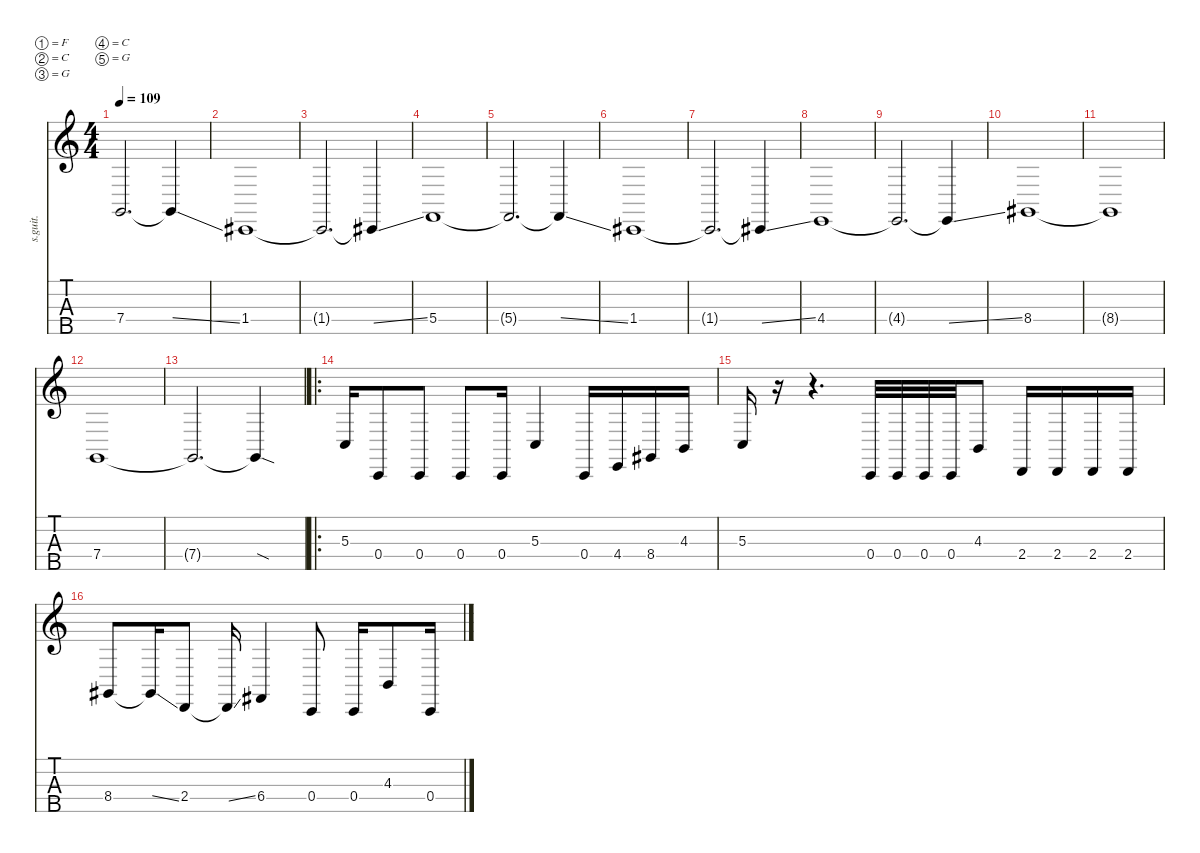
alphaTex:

\defaultSystemsLayout 4
\hideDynamics
\bracketExtendMode nobrackets
\track ("Electric Bass" "s.guit.") {instrument electricbassfinger}
\staff {score tabs}
\tuning (F2 C2 G1 C1 G0)
\ts (4 4)
\tempo 109
\clef g2
\ks c
7.4{t}.2{d lyrics (0 "") lyrics (1 "") lyrics (2 "") lyrics (3 "") lyrics (4 "") dy f} 7.4{ss t}.4{lyrics (0 "") lyrics (1 "") lyrics (2 "") lyrics (3 "") lyrics (4 "")} |
1.4{acc #}.1{lyrics (0 "") lyrics (1 "") lyrics (2 "") lyrics (3 "") lyrics (4 "")} |
1.4{t acc #}.2{d lyrics (0 "") lyrics (1 "") lyrics (2 "") lyrics (3 "") lyrics (4 "")} 1.4{ss t acc #}.4{lyrics (0 "") lyrics (1 "") lyrics (2 "") lyrics (3 "") lyrics (4 "")} |
5.4.1{lyrics (0 "") lyrics (1 "") lyrics (2 "") lyrics (3 "") lyrics (4 "")} |
5.4{t}.2{d lyrics (0 "") lyrics (1 "") lyrics (2 "") lyrics (3 "") lyrics (4 "")} 5.4{ss t}.4{lyrics (0 "") lyrics (1 "") lyrics (2 "") lyrics (3 "") lyrics (4 "")} |
1.4{acc #}.1{lyrics (0 "") lyrics (1 "") lyrics (2 "") lyrics (3 "") lyrics (4 "")} |
1.4{t acc #}.2{d lyrics (0 "") lyrics (1 "") lyrics (2 "") lyrics (3 "") lyrics (4 "")} 1.4{ss t acc #}.4{lyrics (0 "") lyrics (1 "") lyrics (2 "") lyrics (3 "") lyrics (4 "")} |
4.4.1{lyrics (0 "") lyrics (1 "") lyrics (2 "") lyrics (3 "") lyrics (4 "")} |
4.4{t}.2{d lyrics (0 "") lyrics (1 "") lyrics (2 "") lyrics (3 "") lyrics (4 "")} 4.4{ss t}.4{lyrics (0 "") lyrics (1 "") lyrics (2 "") lyrics (3 "") lyrics (4 "")} |
8.4{acc #}.1{lyrics (0 "") lyrics (1 "") lyrics (2 "") lyrics (3 "") lyrics (4 "")} |
8.4{t acc #}.1{lyrics (0 "") lyrics (1 "") lyrics (2 "") lyrics (3 "") lyrics (4 "")} |
7.4.1{lyrics (0 "") lyrics (1 "") lyrics (2 "") lyrics (3 "") lyrics (4 "")} |
7.4{t}.2{d lyrics (0 "") lyrics (1 "") lyrics (2 "") lyrics (3 "") lyrics (4 "")} 7.4{sod t}.4{lyrics (0 "") lyrics (1 "") lyrics (2 "") lyrics (3 "") lyrics (4 "")} |
\ro
5.3.16{lyrics (0 "") lyrics (1 "") lyrics (2 "") lyrics (3 "") lyrics (4 "")} 0.4.8{lyrics (0 "") lyrics (1 "") lyrics (2 "") lyrics (3 "") lyrics (4 "")} 0.4.8{lyrics (0 "") lyrics (1 "") lyrics (2 "") lyrics (3 "") lyrics (4 "")} 0.4.8{lyrics (0 "") lyrics (1 "") lyrics (2 "") lyrics (3 "") lyrics (4 "")} 0.4.16{lyrics (0 "") lyrics (1 "") lyrics (2 "") lyrics (3 "") lyrics (4 "")} 5.3.4{lyrics (0 "") lyrics (1 "") lyrics (2 "") lyrics (3 "") lyrics (4 "")} 0.4.16{lyrics (0 "") lyrics (1 "") lyrics (2 "") lyrics (3 "") lyrics (4 "")} 4.4.16{lyrics (0 "") lyrics (1 "") lyrics (2 "") lyrics (3 "") lyrics (4 "")} 8.4{acc #}.16{lyrics (0 "") lyrics (1 "") lyrics (2 "") lyrics (3 "") lyrics (4 "")} 4.3.16{lyrics (0 "") lyrics (1 "") lyrics (2 "") lyrics (3 "") lyrics (4 "")} |
5.3.16{lyrics (0 "") lyrics (1 "") lyrics (2 "") lyrics (3 "") lyrics (4 "")} r.16 r.4{d} 0.4.32{lyrics (0 "") lyrics (1 "") lyrics (2 "") lyrics (3 "") lyrics (4 "")} 0.4.32{lyrics (0 "") lyrics (1 "") lyrics (2 "") lyrics (3 "") lyrics (4 "")} 0.4.32{lyrics (0 "") lyrics (1 "") lyrics (2 "") lyrics (3 "") lyrics (4 "")} 0.4.32{lyrics (0 "") lyrics (1 "") lyrics (2 "") lyrics (3 "") lyrics (4 "")} 4.3.8{lyrics (0 "") lyrics (1 "") lyrics (2 "") lyrics (3 "") lyrics (4 "")} 2.4.16{lyrics (0 "") lyrics (1 "") lyrics (2 "") lyrics (3 "") lyrics (4 "")} 2.4.16{lyrics (0 "") lyrics (1 "") lyrics (2 "") lyrics (3 "") lyrics (4 "")} 2.4.16{lyrics (0 "") lyrics (1 "") lyrics (2 "") lyrics (3 "") lyrics (4 "")} 2.4.16{lyrics (0 "") lyrics (1 "") lyrics (2 "") lyrics (3 "") lyrics (4 "")} |
8.4{acc #}.8{lyrics (0 "") lyrics (1 "") lyrics (2 "") lyrics (3 "") lyrics (4 "")} 8.4{ss t acc #}.16{lyrics (0 "") lyrics (1 "") lyrics (2 "") lyrics (3 "") lyrics (4 "")} 2.4.8{lyrics (0 "") lyrics (1 "") lyrics (2 "") lyrics (3 "") lyrics (4 "")} 2.4{ss t}.16{lyrics (0 "") lyrics (1 "") lyrics (2 "") lyrics (3 "") lyrics (4 "")} 6.4{acc #}.4{lyrics (0 "") lyrics (1 "") lyrics (2 "") lyrics (3 "") lyrics (4 "")} 0.4.8{lyrics (0 "") lyrics (1 "") lyrics (2 "") lyrics (3 "") lyrics (4 "")} 0.4.16{lyrics (0 "") lyrics (1 "") lyrics (2 "") lyrics (3 "") lyrics (4 "")} 4.3.8{lyrics (0 "") lyrics (1 "") lyrics (2 "") lyrics (3 "") lyrics (4 "")} 0.4.16{lyrics (0 "") lyrics (1 "") lyrics (2 "") lyrics (3 "") lyrics (4 "")}
